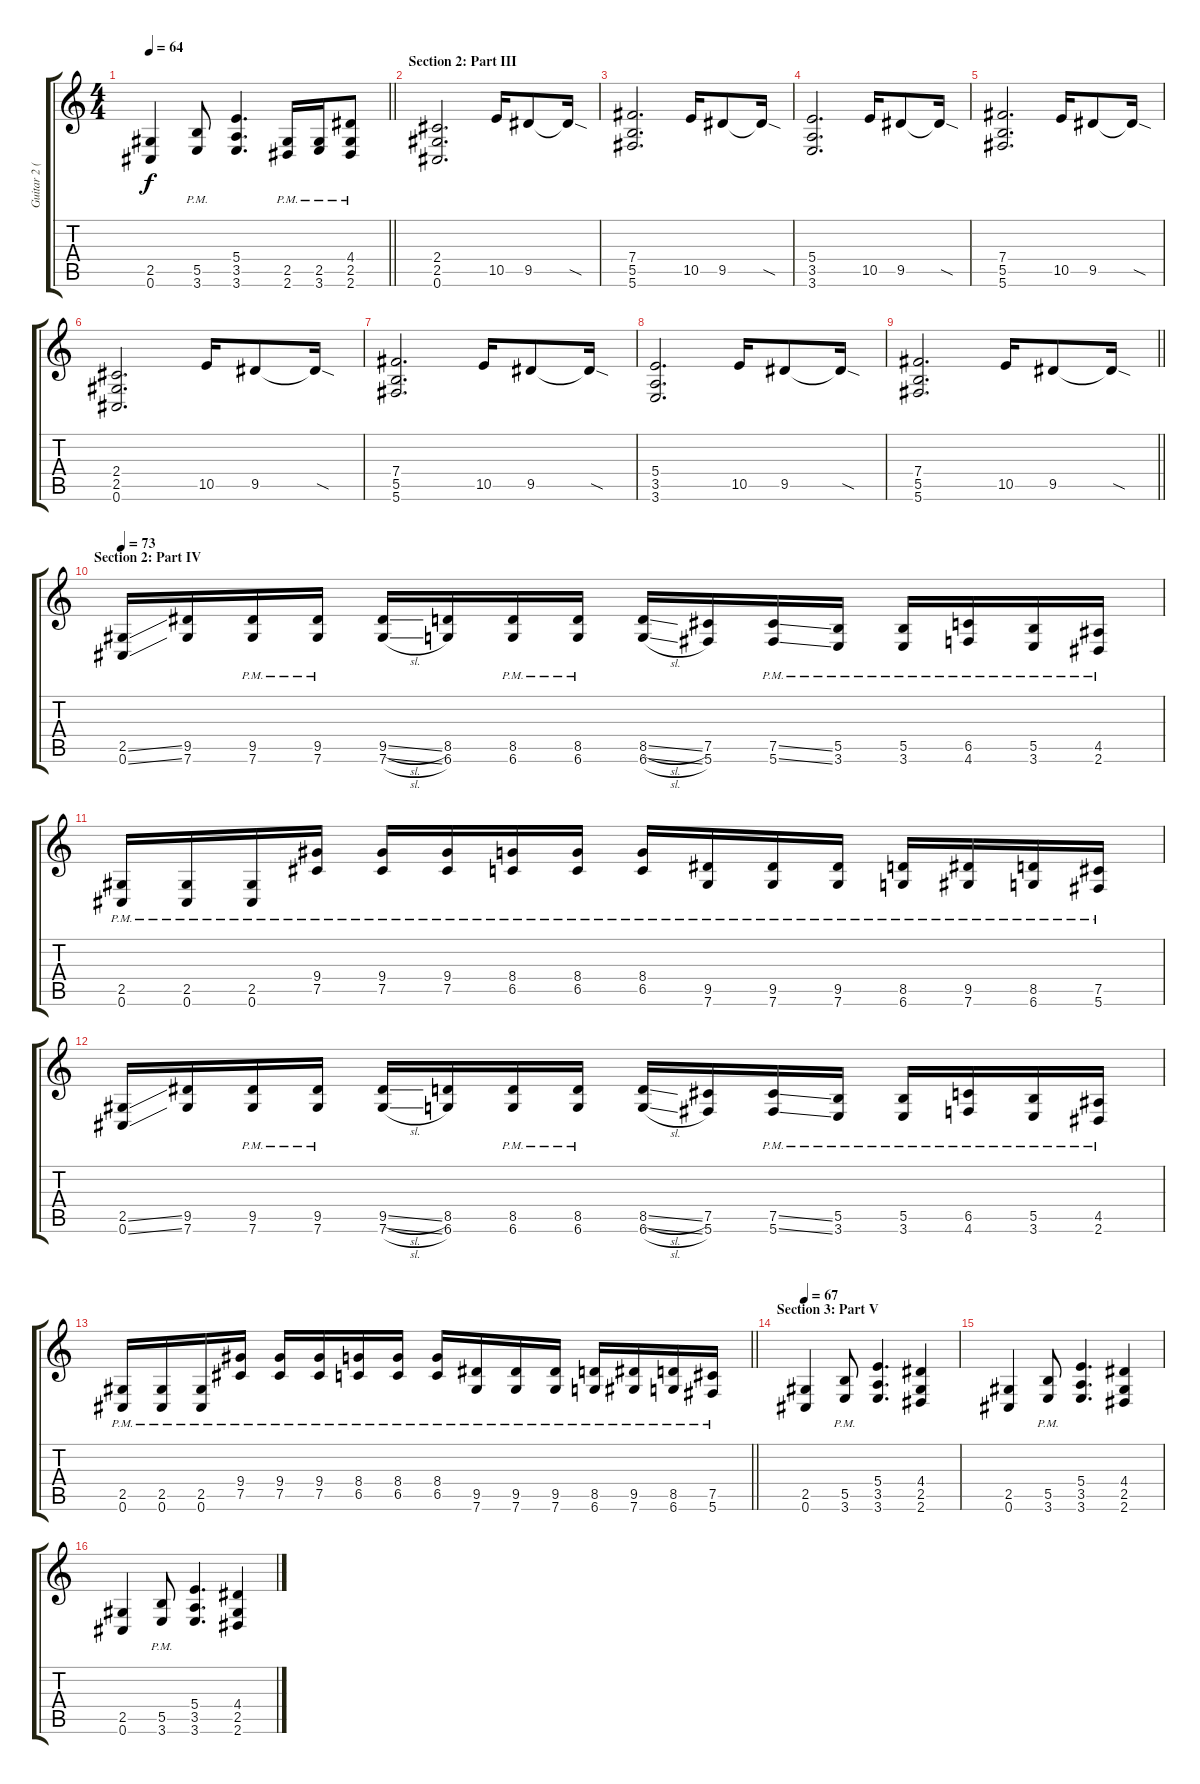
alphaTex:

\track ("Guitar 2 (Distortion)" "Guitar 2 (") {instrument distortionguitar}
\staff {score tabs}
\tuning (Db4 Ab3 E3 B2 Gb2 Db2) {hide}
\ts (4 4)
\tempo 64
\clef g2
\barLineRight lightlight
\ks c
(2.5 0.6).4{dy f} (5.5{pm} 3.6{pm}).8 (5.4 3.5 3.6).4{d} (2.5{pm} 2.6{pm}).16 (2.5{pm} 3.6{pm}).16 (4.4{pm} 2.5{pm} 2.6{pm}).8 |
\section ("" "Section 2: Part III")
(2.4 2.5 0.6).2{d} 10.5.16 9.5.8 9.5{sod t}.16 |
(7.4 5.5 5.6).2{d} 10.5.16 9.5.8 9.5{sod t}.16 |
(5.4 3.5 3.6).2{d} 10.5.16 9.5.8 9.5{sod t}.16 |
(7.4 5.5 5.6).2{d} 10.5.16 9.5.8 9.5{sod t}.16 |
(2.4 2.5 0.6).2{d} 10.5.16 9.5.8 9.5{sod t}.16 |
(7.4 5.5 5.6).2{d} 10.5.16 9.5.8 9.5{sod t}.16 |
(5.4 3.5 3.6).2{d} 10.5.16 9.5.8 9.5{sod t}.16 |
\barLineRight lightlight
(7.4 5.5 5.6).2{d} 10.5.16 9.5.8 9.5{sod t}.16 |
\section ("" "Section 2: Part IV")
\tempo 73
(2.5{ss} 0.6{ss}).16 (9.5 7.6).16 (9.5{pm} 7.6{pm}).16 (9.5{pm} 7.6{pm}).16 (9.5{sl} 7.6{sl}).16 (8.5 6.6).16 (8.5{pm} 6.6{pm}).16 (8.5{pm} 6.6{pm}).16 (8.5{sl} 6.6{sl}).16 (7.5 5.6).16 (7.5{ss pm} 5.6{ss pm}).16 (5.5{pm} 3.6{pm}).16 (5.5{pm} 3.6{pm}).16 (6.5{pm} 4.6{pm}).16 (5.5{pm} 3.6{pm}).16 (4.5{pm} 2.6{pm}).16 |
(2.5{pm} 0.6{pm}).16 (2.5{pm} 0.6{pm}).16 (2.5{pm} 0.6{pm}).16 (9.4{pm} 7.5{pm}).16 (9.4{pm} 7.5{pm}).16 (9.4{pm} 7.5{pm}).16 (8.4{pm} 6.5{pm}).16 (8.4{pm} 6.5{pm}).16 (8.4{pm} 6.5{pm}).16 (9.5{pm} 7.6{pm}).16 (9.5{pm} 7.6{pm}).16 (9.5{pm} 7.6{pm}).16 (8.5{pm} 6.6{pm}).16 (9.5{pm} 7.6{pm}).16 (8.5{pm} 6.6{pm}).16 (7.5{pm} 5.6{pm}).16 |
(2.5{ss} 0.6{ss}).16 (9.5 7.6).16 (9.5{pm} 7.6{pm}).16 (9.5{pm} 7.6{pm}).16 (9.5{sl} 7.6{sl}).16 (8.5 6.6).16 (8.5{pm} 6.6{pm}).16 (8.5{pm} 6.6{pm}).16 (8.5{sl} 6.6{sl}).16 (7.5 5.6).16 (7.5{ss pm} 5.6{ss pm}).16 (5.5{pm} 3.6{pm}).16 (5.5{pm} 3.6{pm}).16 (6.5{pm} 4.6{pm}).16 (5.5{pm} 3.6{pm}).16 (4.5{pm} 2.6{pm}).16 |
\barLineRight lightlight
(2.5{pm} 0.6{pm}).16 (2.5{pm} 0.6{pm}).16 (2.5{pm} 0.6{pm}).16 (9.4{pm} 7.5{pm}).16 (9.4{pm} 7.5{pm}).16 (9.4{pm} 7.5{pm}).16 (8.4{pm} 6.5{pm}).16 (8.4{pm} 6.5{pm}).16 (8.4{pm} 6.5{pm}).16 (9.5{pm} 7.6{pm}).16 (9.5{pm} 7.6{pm}).16 (9.5{pm} 7.6{pm}).16 (8.5{pm} 6.6{pm}).16 (9.5{pm} 7.6{pm}).16 (8.5{pm} 6.6{pm}).16 (7.5{pm} 5.6{pm}).16 |
\section ("" "Section 3: Part V")
\tempo 67
(2.5 0.6).4 (5.5{pm} 3.6{pm}).8 (5.4 3.5 3.6).4{d} (4.4 2.5 2.6).4 |
(2.5 0.6).4 (5.5{pm} 3.6{pm}).8 (5.4 3.5 3.6).4{d} (4.4 2.5 2.6).4 |
(2.5 0.6).4 (5.5{pm} 3.6{pm}).8 (5.4 3.5 3.6).4{d} (4.4 2.5 2.6).4
